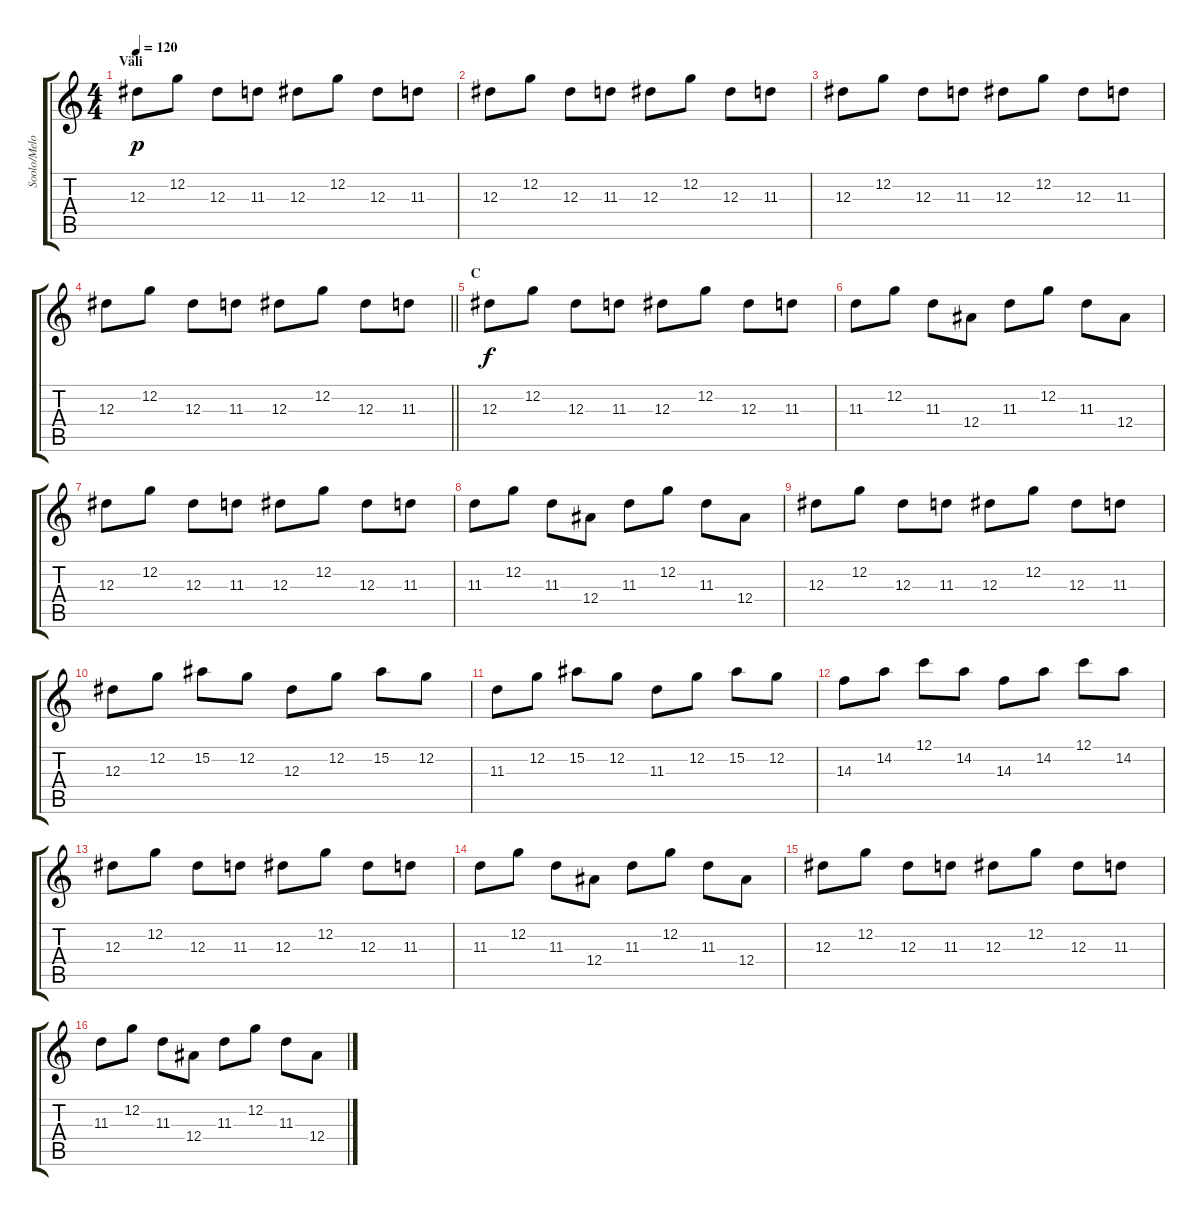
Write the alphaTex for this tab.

\track ("Soolo/Melodia Särö" "Soolo/Melo") {instrument distortionguitar}
\staff {score tabs}
\tuning (C4 G3 Eb3 Bb2 F2 C2) {hide}
\ts (4 4)
\section ("" "Väli")
\tempo 120
\clef g2
\ks c
12.3.8{dy p} 12.2.8 12.3.8 11.3.8 12.3.8 12.2.8 12.3.8 11.3.8 |
12.3.8 12.2.8 12.3.8 11.3.8 12.3.8 12.2.8 12.3.8 11.3.8 |
12.3.8 12.2.8 12.3.8 11.3.8 12.3.8 12.2.8 12.3.8 11.3.8 |
\barLineRight lightlight
12.3.8 12.2.8 12.3.8 11.3.8 12.3.8 12.2.8 12.3.8 11.3.8 |
\section ("" "C")
12.3.8{dy f} 12.2.8 12.3.8 11.3.8 12.3.8 12.2.8 12.3.8 11.3.8 |
11.3.8 12.2.8 11.3.8 12.4.8 11.3.8 12.2.8 11.3.8 12.4.8 |
12.3.8 12.2.8 12.3.8 11.3.8 12.3.8 12.2.8 12.3.8 11.3.8 |
11.3.8 12.2.8 11.3.8 12.4.8 11.3.8 12.2.8 11.3.8 12.4.8 |
12.3.8 12.2.8 12.3.8 11.3.8 12.3.8 12.2.8 12.3.8 11.3.8 |
12.3.8 12.2.8 15.2.8 12.2.8 12.3.8 12.2.8 15.2.8 12.2.8 |
11.3.8 12.2.8 15.2.8 12.2.8 11.3.8 12.2.8 15.2.8 12.2.8 |
14.3.8 14.2.8 12.1.8 14.2.8 14.3.8 14.2.8 12.1.8 14.2.8 |
12.3.8 12.2.8 12.3.8 11.3.8 12.3.8 12.2.8 12.3.8 11.3.8 |
11.3.8 12.2.8 11.3.8 12.4.8 11.3.8 12.2.8 11.3.8 12.4.8 |
12.3.8 12.2.8 12.3.8 11.3.8 12.3.8 12.2.8 12.3.8 11.3.8 |
11.3.8 12.2.8 11.3.8 12.4.8 11.3.8 12.2.8 11.3.8 12.4.8
